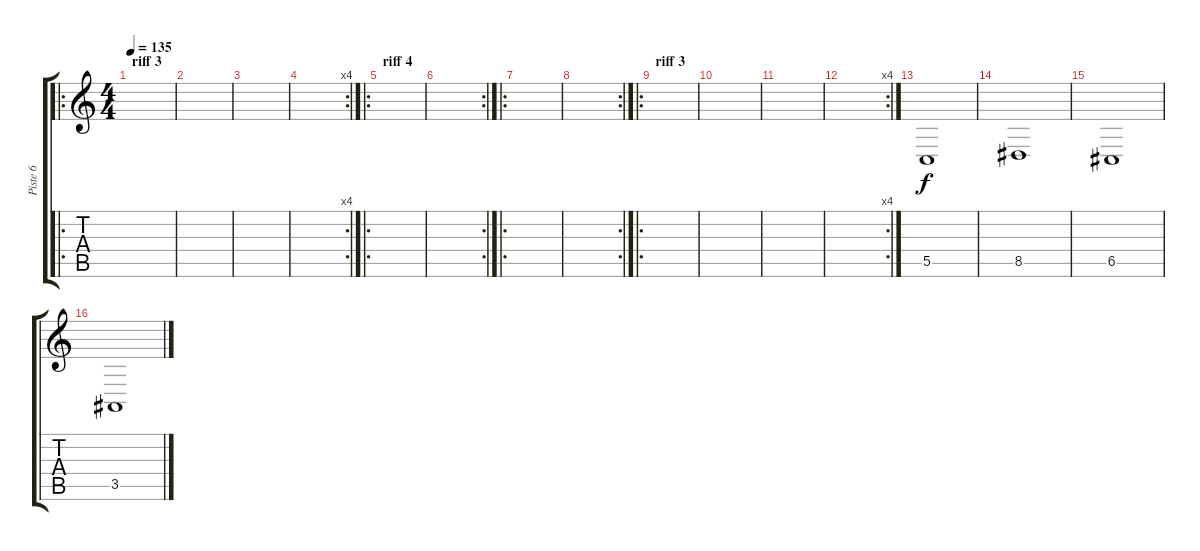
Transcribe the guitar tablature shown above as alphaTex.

\track ("Piste 6" "Piste 6") {instrument choiraahs}
\staff {score tabs}
\tuning (D4 A3 F3 C3 G2 C2) {hide}
\ro
\ts (4 4)
\section ("" "riff 3")
\tempo 135
\clef g2
\ks c
|
|
|
\rc 4
|
\ro
\section ("" "riff 4")
|
\rc 2
|
\ro
|
\rc 2
|
\ro
\section ("" "riff 3")
|
|
|
\rc 4
|
5.5.1 |
8.5.1 |
6.5.1 |
3.5.1
